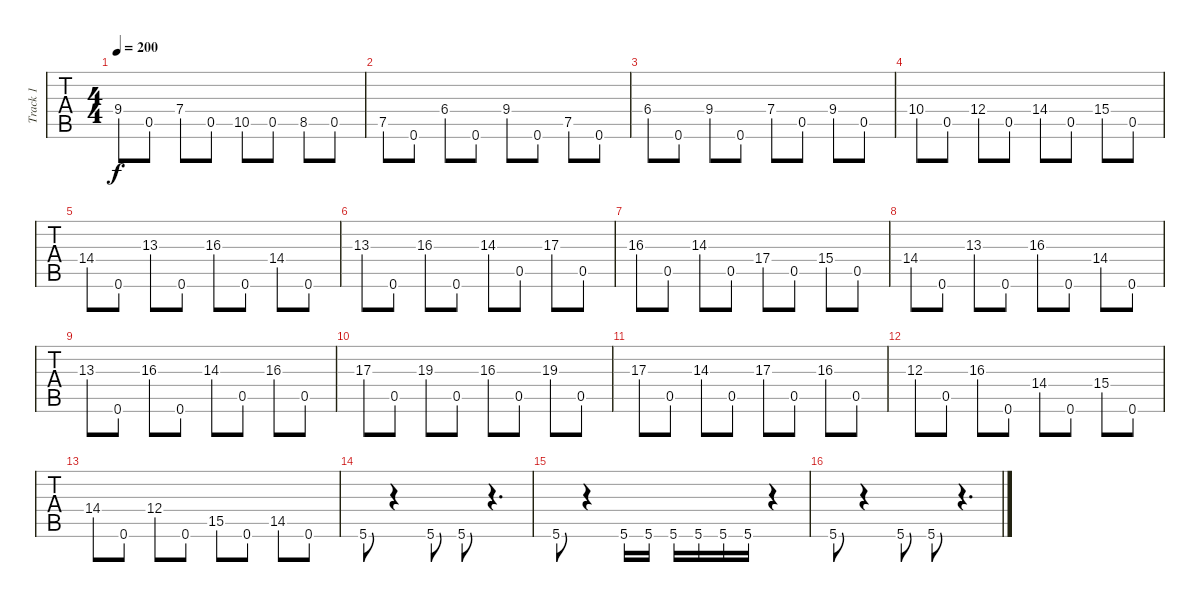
\track ("Track 1" "Track 1") {instrument distortionguitar}
\staff {tabs}
\tuning (C4 G3 Eb3 Bb2 F2 C2) {hide}
\ts (4 4)
\tempo 200
\clef g2
\ks c
9.4.8{dy f} 0.5.8 7.4.8 0.5.8 10.5.8 0.5.8 8.5.8 0.5.8 |
7.5.8 0.6.8 6.4.8 0.6.8 9.4.8 0.6.8 7.5.8 0.6.8 |
6.4.8 0.6.8 9.4.8 0.6.8 7.4.8 0.5.8 9.4.8 0.5.8 |
10.4.8 0.5.8 12.4.8 0.5.8 14.4.8 0.5.8 15.4.8 0.5.8 |
14.4.8 0.6.8 13.3.8 0.6.8 16.3.8 0.6.8 14.4.8 0.6.8 |
13.3.8 0.6.8 16.3.8 0.6.8 14.3.8 0.5.8 17.3.8 0.5.8 |
16.3.8 0.5.8 14.3.8 0.5.8 17.4.8 0.5.8 15.4.8 0.5.8 |
14.4.8 0.6.8 13.3.8 0.6.8 16.3.8 0.6.8 14.4.8 0.6.8 |
13.3.8 0.6.8 16.3.8 0.6.8 14.3.8 0.5.8 16.3.8 0.5.8 |
17.3.8 0.5.8 19.3.8 0.5.8 16.3.8 0.5.8 19.3.8 0.5.8 |
17.3.8 0.5.8 14.3.8 0.5.8 17.3.8 0.5.8 16.3.8 0.5.8 |
12.3.8 0.5.8 16.3.8 0.6.8 14.4.8 0.6.8 15.4.8 0.6.8 |
14.4.8 0.6.8 12.4.8 0.6.8 15.5.8 0.6.8 14.5.8 0.6.8 |
5.6.8 r.4 5.6.8 5.6.8 r.4{d} |
5.6.8 r.4 5.6.16 5.6.16 5.6.16 5.6.16 5.6.16 5.6.16 r.4 |
5.6.8 r.4 5.6.8 5.6.8 r.4{d}
